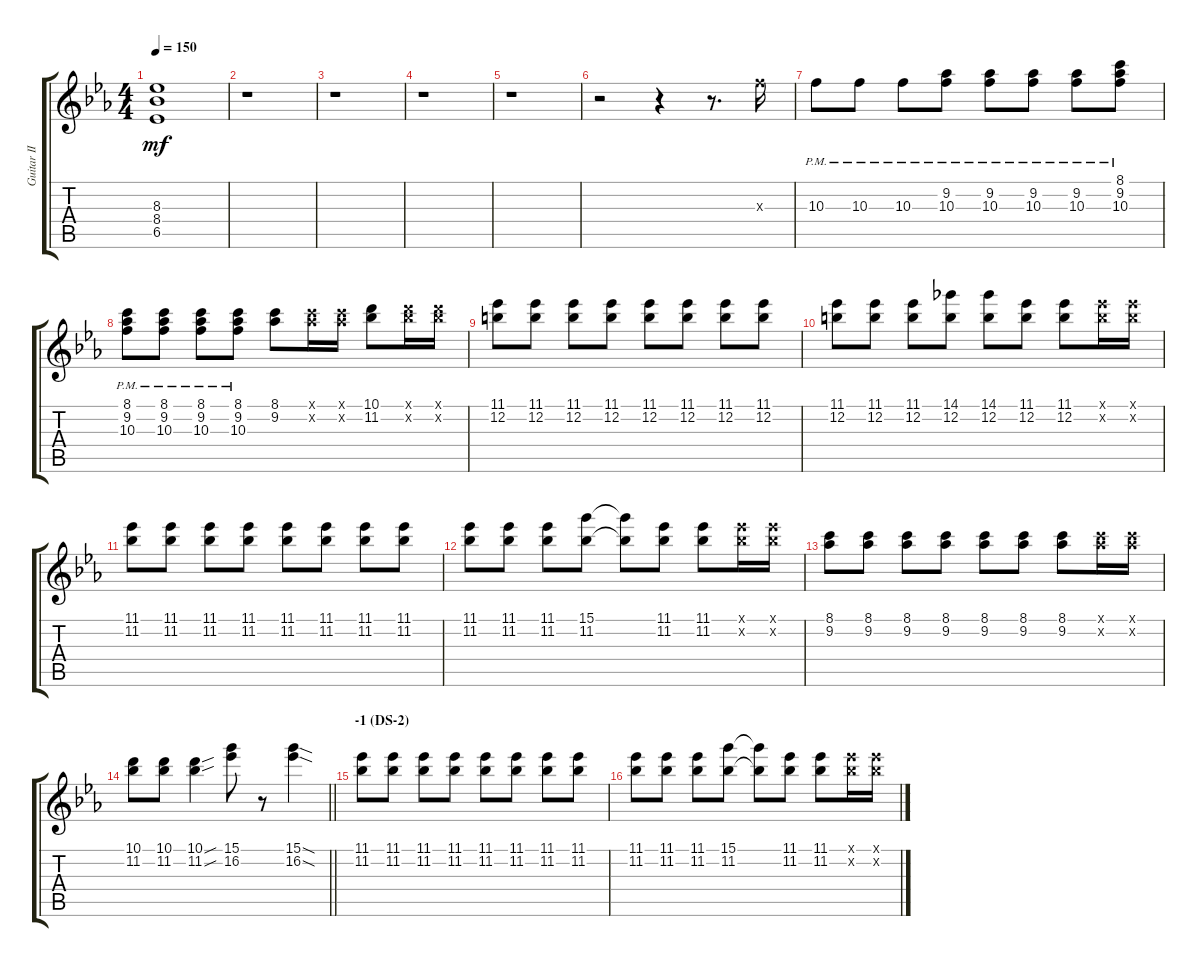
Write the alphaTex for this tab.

\track ("Guitar II" "Guitar II") {instrument distortionguitar}
\staff {score tabs}
\tuning (E4 B3 G3 D3 A2 E2) {hide}
\ts (4 4)
\section ("" "")
\tempo 150
\clef g2
\ks eb
(8.3 8.4 6.5).1{dy mf} |
r.1 |
r.1 |
r.1 |
r.1 |
r.2 r.4 r.8{d} 10.3{x}.16 |
10.3{pm}.8 10.3{pm}.8 10.3{pm}.8 (9.2{pm} 10.3{pm}).8 (9.2{pm} 10.3{pm}).8 (9.2{pm} 10.3{pm}).8 (9.2{pm} 10.3{pm}).8 (8.1{pm} 9.2{pm} 10.3{pm}).8 |
(8.1{pm} 9.2{pm} 10.3{pm}).8 (8.1{pm} 9.2{pm} 10.3{pm}).8 (8.1{pm} 9.2{pm} 10.3{pm}).8 (8.1{pm} 9.2{pm} 10.3{pm}).8 (8.1 9.2).8 (8.1{x} 9.2{x}).16 (8.1{x} 9.2{x}).16 (10.1 11.2).8 (10.1{x} 11.2{x}).16 (10.1{x} 11.2{x}).16 |
(11.1 12.2).8 (11.1 12.2).8 (11.1 12.2).8 (11.1 12.2).8 (11.1 12.2).8 (11.1 12.2).8 (11.1 12.2).8 (11.1 12.2).8 |
(11.1 12.2).8 (11.1 12.2).8 (11.1 12.2).8 (14.1 12.2).8 (14.1 12.2).8 (11.1 12.2).8 (11.1 12.2).8 (11.1{x} 12.2{x}).16 (11.1{x} 12.2{x}).16 |
(11.1 11.2).8 (11.1 11.2).8 (11.1 11.2).8 (11.1 11.2).8 (11.1 11.2).8 (11.1 11.2).8 (11.1 11.2).8 (11.1 11.2).8 |
(11.1 11.2).8 (11.1 11.2).8 (11.1 11.2).8 (15.1 11.2).8 (15.1{t} 11.2{t}).8 (11.1 11.2).8 (11.1 11.2).8 (11.1{x} 11.2{x}).16 (11.1{x} 11.2{x}).16 |
(8.1 9.2).8 (8.1 9.2).8 (8.1 9.2).8 (8.1 9.2).8 (8.1 9.2).8 (8.1 9.2).8 (8.1 9.2).8 (8.1{x} 9.2{x}).16 (8.1{x} 9.2{x}).16 |
\barLineRight lightlight
(10.1 11.2).8 (10.1 11.2).8 (10.1{sou} 11.2{sou}).4 (15.1 16.2).8 r.8 (15.1{sod} 16.2{sod}).4 |
\section ("" "-1 (DS-2)")
(11.1 11.2).8 (11.1 11.2).8 (11.1 11.2).8 (11.1 11.2).8 (11.1 11.2).8 (11.1 11.2).8 (11.1 11.2).8 (11.1 11.2).8 |
(11.1 11.2).8 (11.1 11.2).8 (11.1 11.2).8 (15.1 11.2).8 (15.1{t} 11.2{t}).8 (11.1 11.2).8 (11.1 11.2).8 (11.1{x} 11.2{x}).16 (11.1{x} 11.2{x}).16
